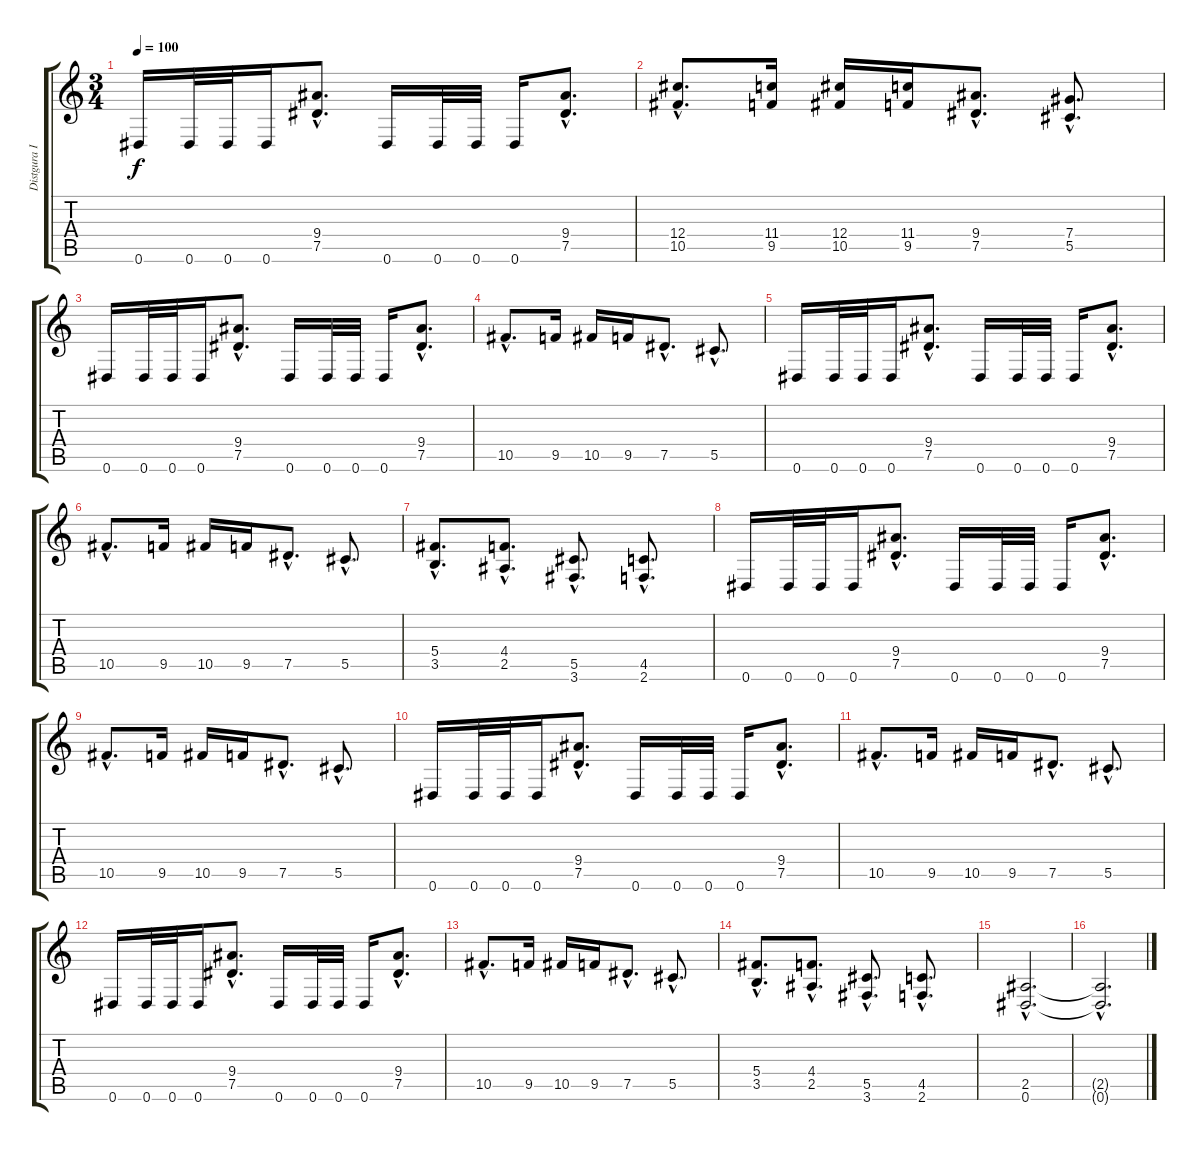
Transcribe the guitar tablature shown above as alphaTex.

\track ("Distgura I [Rythm]" "Distgura I") {instrument distortionguitar}
\staff {score tabs}
\tuning (Eb4 Bb3 Gb3 Db3 Ab2 Eb2) {hide}
\ts (3 4)
\tempo 100
\clef g2
\ks c
0.6.16{dy f} 0.6.32 0.6.32 0.6.16 (9.4{hac} 7.5{hac}).8{d} 0.6.16 0.6.32 0.6.32 0.6.16 (9.4{hac} 7.5{hac}).8{d} |
(12.4{hac} 10.5{hac}).8{d} (11.4 9.5).16 (12.4 10.5).16 (11.4 9.5).16 (9.4{hac} 7.5{hac}).8{d} (7.4{hac} 5.5{hac}).8{d} |
0.6.16 0.6.32 0.6.32 0.6.16 (9.4{hac} 7.5{hac}).8{d} 0.6.16 0.6.32 0.6.32 0.6.16 (9.4{hac} 7.5{hac}).8{d} |
10.5{hac}.8{d} 9.5.16 10.5.16 9.5.16 7.5{hac}.8{d} 5.5{hac}.8{d} |
0.6.16 0.6.32 0.6.32 0.6.16 (9.4{hac} 7.5{hac}).8{d} 0.6.16 0.6.32 0.6.32 0.6.16 (9.4{hac} 7.5{hac}).8{d} |
10.5{hac}.8{d} 9.5.16 10.5.16 9.5.16 7.5{hac}.8{d} 5.5{hac}.8{d} |
(5.4{hac} 3.5{hac}).8{d} (4.4{hac} 2.5{hac}).8{d} (5.5{hac} 3.6{hac}).8{d} (4.5{hac} 2.6{hac}).8{d} |
0.6.16 0.6.32 0.6.32 0.6.16 (9.4{hac} 7.5{hac}).8{d} 0.6.16 0.6.32 0.6.32 0.6.16 (9.4{hac} 7.5{hac}).8{d} |
10.5{hac}.8{d} 9.5.16 10.5.16 9.5.16 7.5{hac}.8{d} 5.5{hac}.8{d} |
0.6.16 0.6.32 0.6.32 0.6.16 (9.4{hac} 7.5{hac}).8{d} 0.6.16 0.6.32 0.6.32 0.6.16 (9.4{hac} 7.5{hac}).8{d} |
10.5{hac}.8{d} 9.5.16 10.5.16 9.5.16 7.5{hac}.8{d} 5.5{hac}.8{d} |
0.6.16 0.6.32 0.6.32 0.6.16 (9.4{hac} 7.5{hac}).8{d} 0.6.16 0.6.32 0.6.32 0.6.16 (9.4{hac} 7.5{hac}).8{d} |
10.5{hac}.8{d} 9.5.16 10.5.16 9.5.16 7.5{hac}.8{d} 5.5{hac}.8{d} |
(5.4{hac} 3.5{hac}).8{d} (4.4{hac} 2.5{hac}).8{d} (5.5{hac} 3.6{hac}).8{d} (4.5{hac} 2.6{hac}).8{d} |
(2.5{hac} 0.6{hac}).2{d} |
(2.5{hac t} 0.6{hac t}).2{d}
